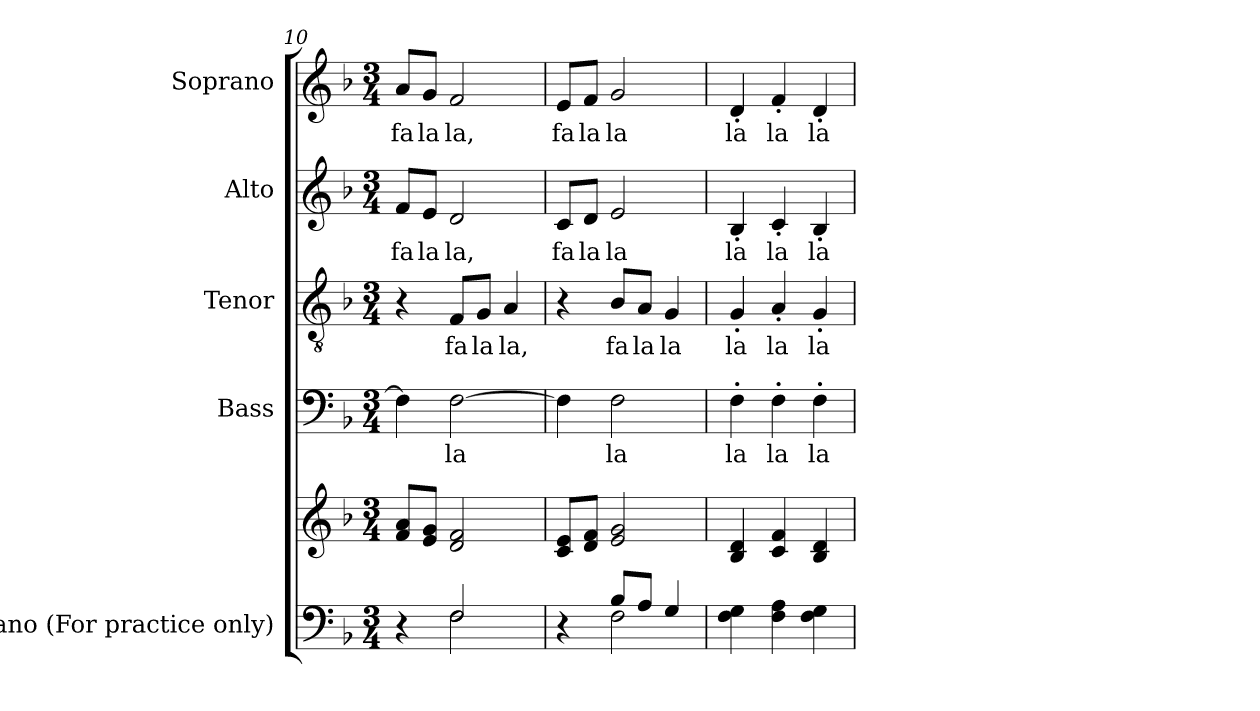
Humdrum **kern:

**kern	**kern	**kern	**text	**kern	**text	**kern	**text	**kern	**text
*part5	*part5	*part4	*part4	*part3	*part3	*part2	*part2	*part1	*part1
*staff6	*staff5	*staff4	*staff4	*staff3	*staff3	*staff2	*staff2	*staff1	*staff1
*I"Piano (For practice only)	*	*I"Bass	*	*I"Tenor	*	*I"Alto	*	*I"Soprano	*
*I'Pno.	*	*I'B.	*	*I'T.	*	*I'A.	*	*I'S.	*
*clefF4	*clefG2	*clefF4	*	*clefGv2	*	*clefG2	*	*clefG2	*
*	*	*	*	*ITrd7c12	*	*	*	*	*
*k[b-]	*k[b-]	*k[b-]	*	*k[b-]	*	*k[b-]	*	*k[b-]	*
*F:	*F:	*F:	*	*F:	*	*F:	*	*F:	*
*M3/4	*M3/4	*M3/4	*	*M3/4	*	*M3/4	*	*M3/4	*
=10	=10	=10	=10	=10	=10	=10	=10	=10	=10
*^	*	*	*	*	*	*	*	*	*
!	!	!	!	!	!	!	!	!LO:LY:b:color=#000000	!	!
!	!	!	!	!	!	!	!	!	!	!LO:LY:b:color=#000000
4r	4ryy	8fi/ 8aiL	4Fi\]	.	4r	.	8fi/L	fa	8ai/L	fa
!	!	!	!	!	!	!	!	!LO:LY:b:color=#000000	!	!
!	!	!	!	!	!	!	!	!	!	!LO:LY:b:color=#000000
.	.	8ei/ 8giJ	.	.	.	.	8ei/J	la	8gi/J	la
!	!	!	!	!LO:LY:b:color=#000000	!	!	!	!	!	!
!	!	!	!	!	!	!LO:LY:b:color=#000000	!	!	!	!
!	!	!	!	!	!	!	!	!LO:LY:b:color=#000000	!	!
!	!	!	!	!	!	!	!	!	!	!LO:LY:b:color=#000000
2Fi/	2Fi\	2di/ 2fi	[2Fi\	la	8FFi/L	fa	2di/	la,	2fi/	la,
!	!	!	!	!	!	!LO:LY:b:color=#000000	!	!	!	!
.	.	.	.	.	8GGi/J	la	.	.	.	.
!	!	!	!	!	!	!LO:LY:b:color=#000000	!	!	!	!
.	.	.	.	.	4AAi/	la,	.	.	.	.
=11	=11	=11	=11	=11	=11	=11	=11	=11	=11	=11
!	!	!	!	!	!	!	!	!LO:LY:b:color=#000000	!	!
!	!	!	!	!	!	!	!	!	!	!LO:LY:b:color=#000000
4r	4ryy	8ci/ 8eiL	4Fi\]	.	4r	.	8ci/L	fa	8ei/L	fa
!	!	!	!	!	!	!	!	!LO:LY:b:color=#000000	!	!
!	!	!	!	!	!	!	!	!	!	!LO:LY:b:color=#000000
.	.	8di/ 8fiJ	.	.	.	.	8di/J	la	8fi/J	la
!	!	!	!	!LO:LY:b:color=#000000	!	!	!	!	!	!
!	!	!	!	!	!	!LO:LY:b:color=#000000	!	!	!	!
!	!	!	!	!	!	!	!	!LO:LY:b:color=#000000	!	!
!	!	!	!	!	!	!	!	!	!	!LO:LY:b:color=#000000
8B-i/L	2Fi\	2ei/ 2gi	2Fi\	la	8BB-i/L	fa	2ei/	la	2gi/	la
!	!	!	!	!	!	!LO:LY:b:color=#000000	!	!	!	!
8Ai/J	.	.	.	.	8AAi/J	la	.	.	.	.
!	!	!	!	!	!	!LO:LY:b:color=#000000	!	!	!	!
4Gi/	.	.	.	.	4GGi/	la	.	.	.	.
*v	*v	*	*	*	*	*	*	*	*	*
=12	=12	=12	=12	=12	=12	=12	=12	=12	=12
!	!	!	!LO:LY:b:color=#000000	!	!	!	!	!	!
!	!	!	!	!	!LO:LY:b:color=#000000	!	!	!	!
!	!	!	!	!	!	!	!LO:LY:b:color=#000000	!	!
!	!	!	!	!	!	!	!	!	!LO:LY:b:color=#000000
4Fi\ 4Gi	4B-i/ 4di	4F'i\	la	4GG'i/	la	4B-'i/	la	4d'i/	la
!	!	!	!LO:LY:b:color=#000000	!	!	!	!	!	!
!	!	!	!	!	!LO:LY:b:color=#000000	!	!	!	!
!	!	!	!	!	!	!	!LO:LY:b:color=#000000	!	!
!	!	!	!	!	!	!	!	!	!LO:LY:b:color=#000000
4Fi\ 4Ai	4ci/ 4fi	4F'i\	la	4AA'i/	la	4c'i/	la	4f'i/	la
!	!	!	!LO:LY:b:color=#000000	!	!	!	!	!	!
!	!	!	!	!	!LO:LY:b:color=#000000	!	!	!	!
!	!	!	!	!	!	!	!LO:LY:b:color=#000000	!	!
!	!	!	!	!	!	!	!	!	!LO:LY:b:color=#000000
4Fi\ 4Gi	4B-i/ 4di	4F'i\	la	4GG'i/	la	4B-'i/	la	4d'i/	la
=	=	=	=	=	=	=	=	=	=
*-	*-	*-	*-	*-	*-	*-	*-	*-	*-
